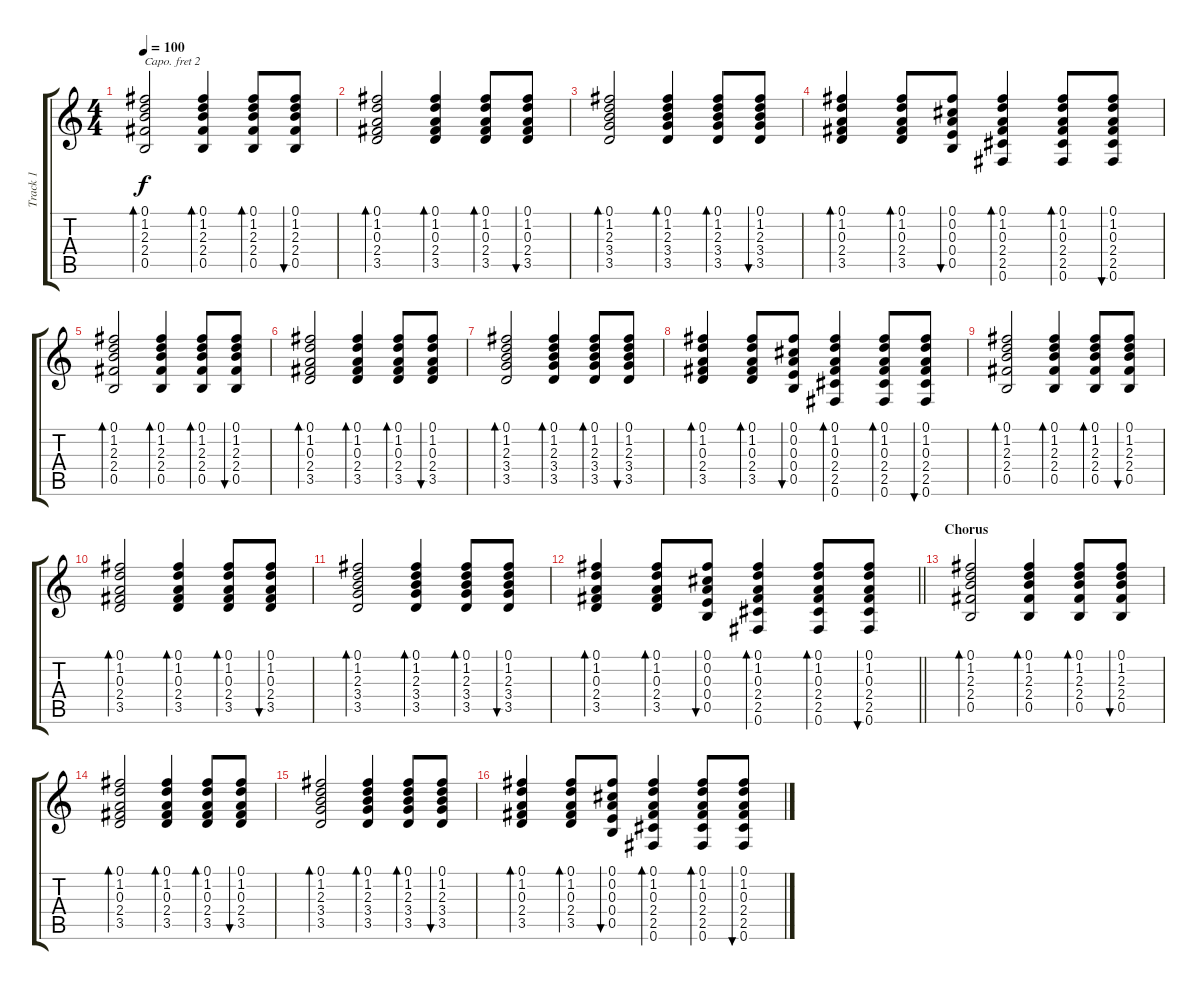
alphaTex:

\track ("Track 1" "Track 1") {instrument acousticguitarsteel}
\staff {score tabs}
\capo 2
\tuning (E4 B3 G3 D3 A2 E2) {hide}
\ts (4 4)
\tempo 100
\clef g2
\ks c
(0.1 1.2 2.3 2.4 0.5).2{bd 60 dy f} (0.1 1.2 2.3 2.4 0.5).4{bd 60} (0.1 1.2 2.3 2.4 0.5).8{bd 60} (0.1 1.2 2.3 2.4 0.5).8{bu 60} |
(0.1 1.2 0.3 2.4 3.5).2{bd 60} (0.1 1.2 0.3 2.4 3.5).4{bd 60} (0.1 1.2 0.3 2.4 3.5).8{bd 60} (0.1 1.2 0.3 2.4 3.5).8{bu 60} |
(0.1 1.2 2.3 3.4 3.5).2{bd 60} (0.1 1.2 2.3 3.4 3.5).4{bd 60} (0.1 1.2 2.3 3.4 3.5).8{bd 60} (0.1 1.2 2.3 3.4 3.5).8{bu 60} |
(0.1 1.2 0.3 2.4 3.5).4{bd 60} (0.1 1.2 0.3 2.4 3.5).8{bd 60} (0.1 0.2 0.3 0.4 0.5).8{bu 60} (0.1 1.2 0.3 2.4 2.5 0.6).4{bd 60} (0.1 1.2 0.3 2.4 2.5 0.6).8{bd 60} (0.1 1.2 0.3 2.4 2.5 0.6).8{bu 60} |
(0.1 1.2 2.3 2.4 0.5).2{bd 60} (0.1 1.2 2.3 2.4 0.5).4{bd 60} (0.1 1.2 2.3 2.4 0.5).8{bd 60} (0.1 1.2 2.3 2.4 0.5).8{bu 60} |
(0.1 1.2 0.3 2.4 3.5).2{bd 60} (0.1 1.2 0.3 2.4 3.5).4{bd 60} (0.1 1.2 0.3 2.4 3.5).8{bd 60} (0.1 1.2 0.3 2.4 3.5).8{bu 60} |
(0.1 1.2 2.3 3.4 3.5).2{bd 60} (0.1 1.2 2.3 3.4 3.5).4{bd 60} (0.1 1.2 2.3 3.4 3.5).8{bd 60} (0.1 1.2 2.3 3.4 3.5).8{bu 60} |
(0.1 1.2 0.3 2.4 3.5).4{bd 60} (0.1 1.2 0.3 2.4 3.5).8{bd 60} (0.1 0.2 0.3 0.4 0.5).8{bu 60} (0.1 1.2 0.3 2.4 2.5 0.6).4{bd 60} (0.1 1.2 0.3 2.4 2.5 0.6).8{bd 60} (0.1 1.2 0.3 2.4 2.5 0.6).8{bu 60} |
(0.1 1.2 2.3 2.4 0.5).2{bd 60} (0.1 1.2 2.3 2.4 0.5).4{bd 60} (0.1 1.2 2.3 2.4 0.5).8{bd 60} (0.1 1.2 2.3 2.4 0.5).8{bu 60} |
(0.1 1.2 0.3 2.4 3.5).2{bd 60} (0.1 1.2 0.3 2.4 3.5).4{bd 60} (0.1 1.2 0.3 2.4 3.5).8{bd 60} (0.1 1.2 0.3 2.4 3.5).8{bu 60} |
(0.1 1.2 2.3 3.4 3.5).2{bd 60} (0.1 1.2 2.3 3.4 3.5).4{bd 60} (0.1 1.2 2.3 3.4 3.5).8{bd 60} (0.1 1.2 2.3 3.4 3.5).8{bu 60} |
\barLineRight lightlight
(0.1 1.2 0.3 2.4 3.5).4{bd 60} (0.1 1.2 0.3 2.4 3.5).8{bd 60} (0.1 0.2 0.3 0.4 0.5).8{bu 60} (0.1 1.2 0.3 2.4 2.5 0.6).4{bd 60} (0.1 1.2 0.3 2.4 2.5 0.6).8{bd 60} (0.1 1.2 0.3 2.4 2.5 0.6).8{bu 60} |
\section ("" "Chorus")
(0.1 1.2 2.3 2.4 0.5).2{bd 60} (0.1 1.2 2.3 2.4 0.5).4{bd 60} (0.1 1.2 2.3 2.4 0.5).8{bd 60} (0.1 1.2 2.3 2.4 0.5).8{bu 60} |
(0.1 1.2 0.3 2.4 3.5).2{bd 60} (0.1 1.2 0.3 2.4 3.5).4{bd 60} (0.1 1.2 0.3 2.4 3.5).8{bd 60} (0.1 1.2 0.3 2.4 3.5).8{bu 60} |
(0.1 1.2 2.3 3.4 3.5).2{bd 60} (0.1 1.2 2.3 3.4 3.5).4{bd 60} (0.1 1.2 2.3 3.4 3.5).8{bd 60} (0.1 1.2 2.3 3.4 3.5).8{bu 60} |
(0.1 1.2 0.3 2.4 3.5).4{bd 60} (0.1 1.2 0.3 2.4 3.5).8{bd 60} (0.1 0.2 0.3 0.4 0.5).8{bu 60} (0.1 1.2 0.3 2.4 2.5 0.6).4{bd 60} (0.1 1.2 0.3 2.4 2.5 0.6).8{bd 60} (0.1 1.2 0.3 2.4 2.5 0.6).8{bu 60}
